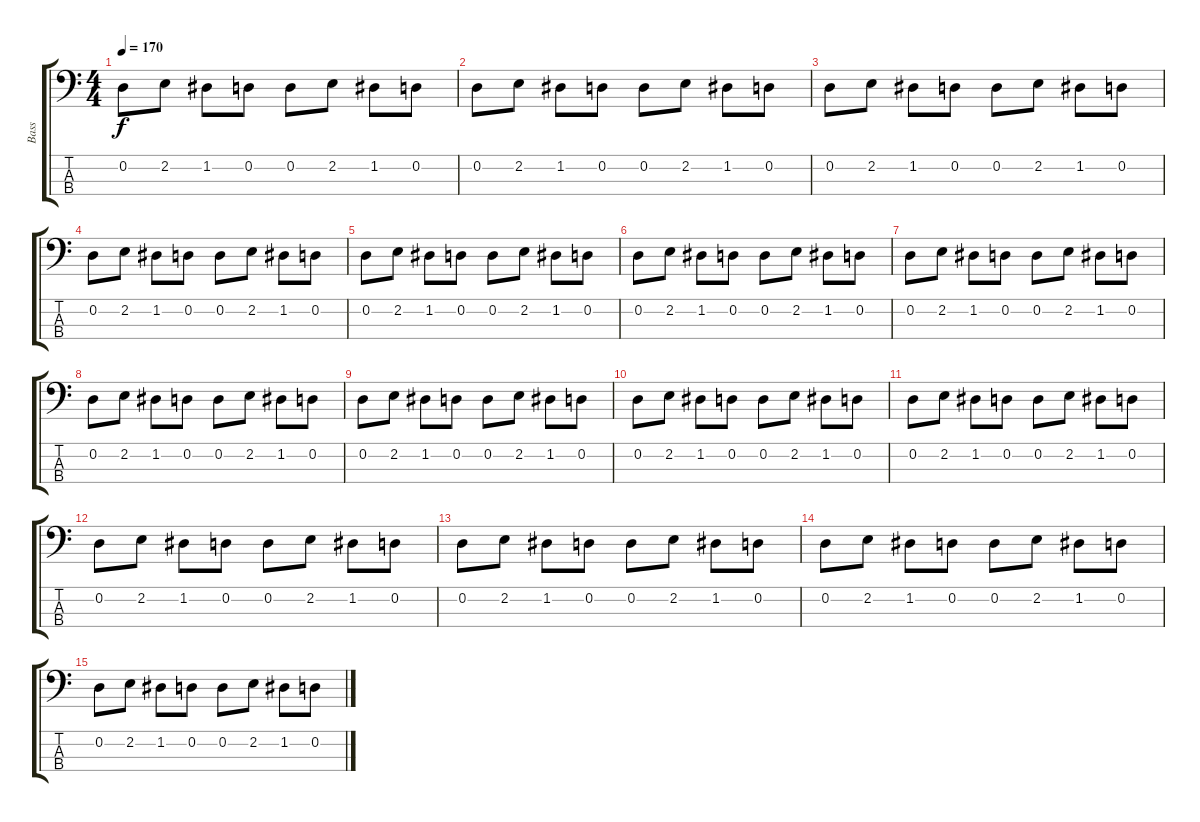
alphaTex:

\track ("Bass" "Bass") {instrument slapbass1}
\staff {score tabs}
\tuning (G2 D2 A1 D1) {hide}
\ts (4 4)
\tempo 170
\clef f4
\ks c
0.2.8{dy f} 2.2.8 1.2.8 0.2.8 0.2.8 2.2.8 1.2.8 0.2.8 |
0.2.8 2.2.8 1.2.8 0.2.8 0.2.8 2.2.8 1.2.8 0.2.8 |
0.2.8 2.2.8 1.2.8 0.2.8 0.2.8 2.2.8 1.2.8 0.2.8 |
0.2.8 2.2.8 1.2.8 0.2.8 0.2.8 2.2.8 1.2.8 0.2.8 |
0.2.8 2.2.8 1.2.8 0.2.8 0.2.8 2.2.8 1.2.8 0.2.8 |
0.2.8 2.2.8 1.2.8 0.2.8 0.2.8 2.2.8 1.2.8 0.2.8 |
0.2.8 2.2.8 1.2.8 0.2.8 0.2.8 2.2.8 1.2.8 0.2.8 |
0.2.8 2.2.8 1.2.8 0.2.8 0.2.8 2.2.8 1.2.8 0.2.8 |
0.2.8 2.2.8 1.2.8 0.2.8 0.2.8 2.2.8 1.2.8 0.2.8 |
0.2.8 2.2.8 1.2.8 0.2.8 0.2.8 2.2.8 1.2.8 0.2.8 |
0.2.8 2.2.8 1.2.8 0.2.8 0.2.8 2.2.8 1.2.8 0.2.8 |
0.2.8 2.2.8{volume 0} 1.2.8 0.2.8 0.2.8 2.2.8 1.2.8 0.2.8 |
0.2.8 2.2.8 1.2.8 0.2.8 0.2.8 2.2.8 1.2.8 0.2.8 |
0.2.8 2.2.8 1.2.8 0.2.8 0.2.8 2.2.8 1.2.8 0.2.8 |
0.2.8 2.2.8 1.2.8 0.2.8 0.2.8 2.2.8 1.2.8 0.2.8
